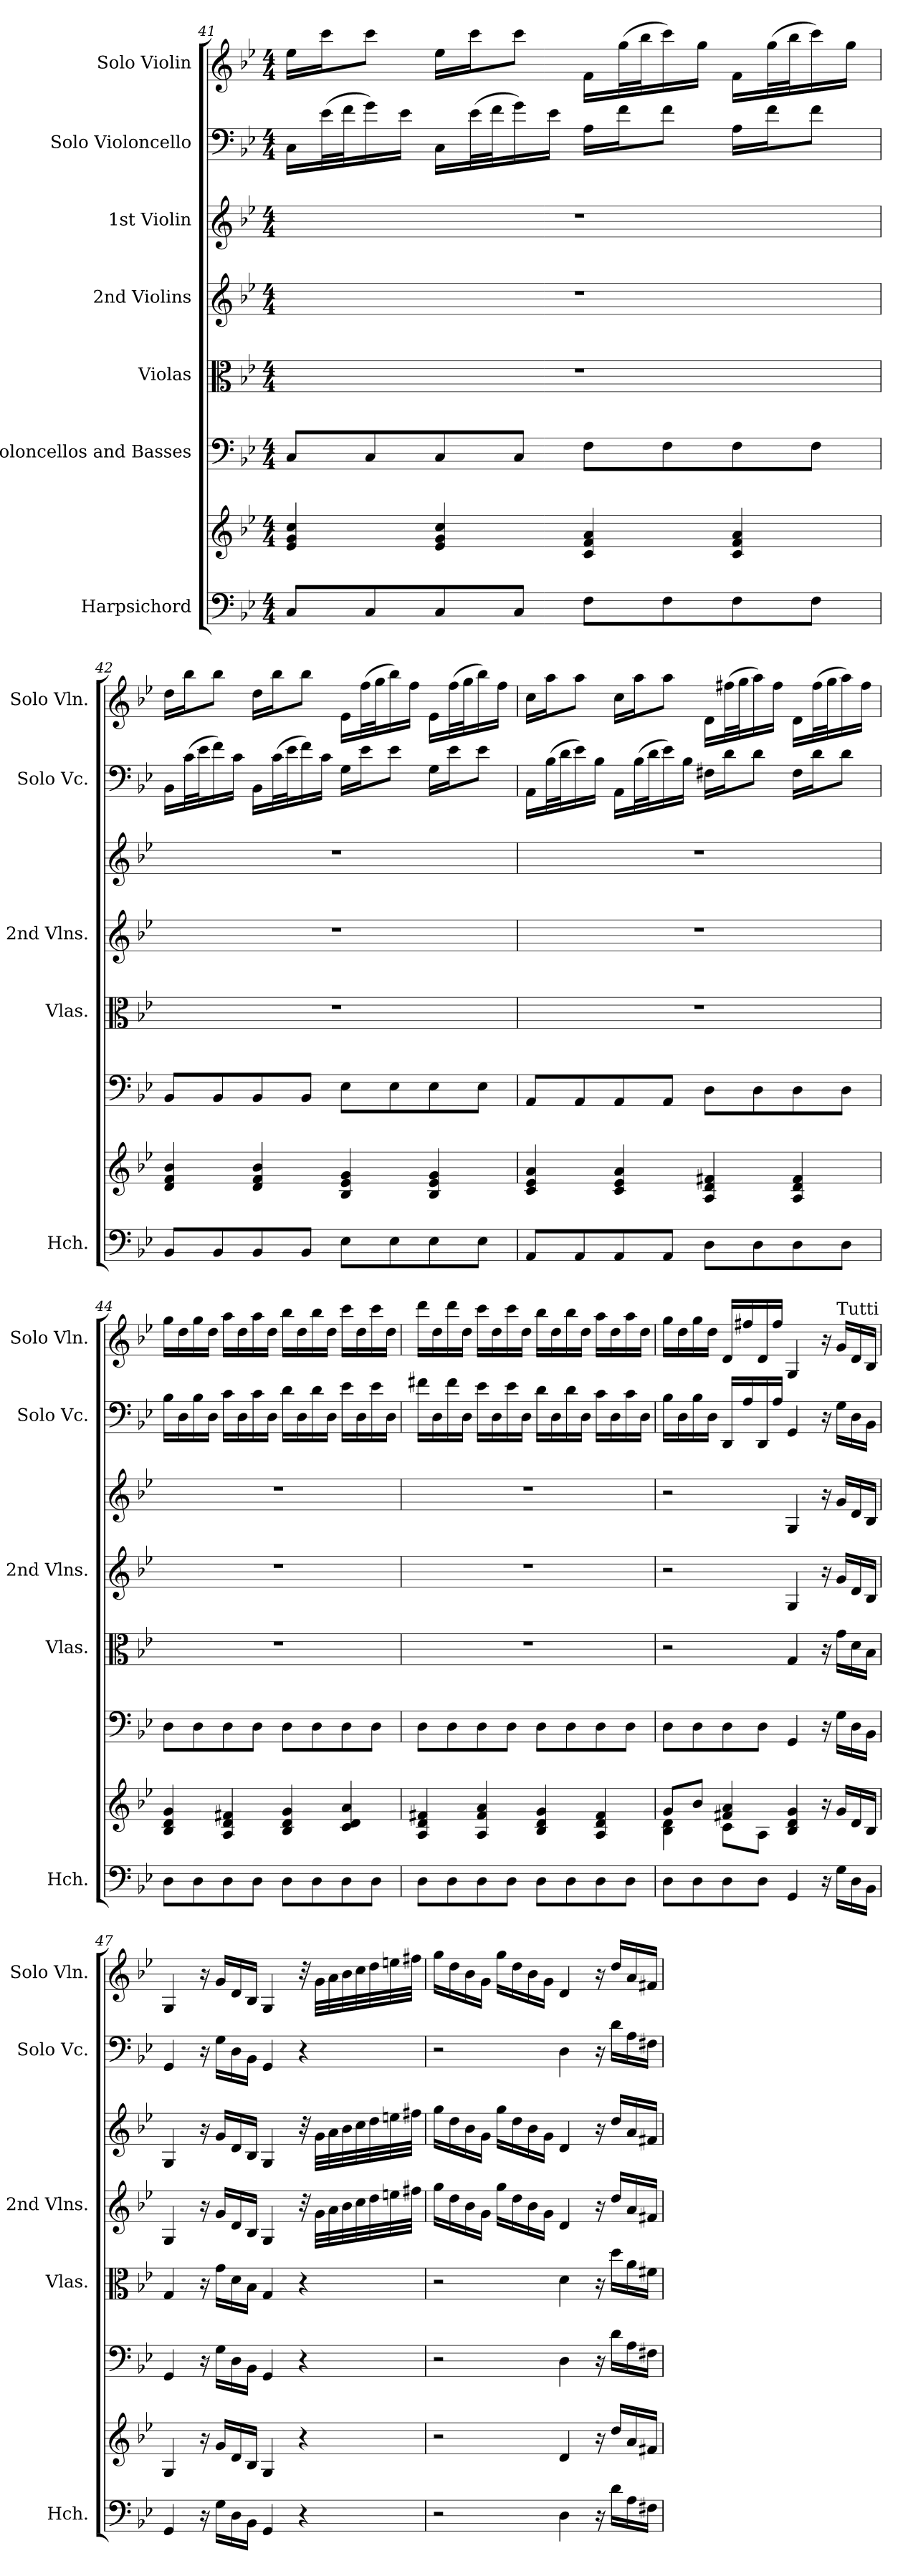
**kern	**kern	**kern	**kern	**kern	**kern	**kern	**kern
*part7	*part7	*part6	*part5	*part4	*part3	*part2	*part1
*staff8	*staff7	*staff6	*staff5	*staff4	*staff3	*staff2	*staff1
*I"Harpsichord	*	*I"Violoncellos and Basses	*I"Violas	*I"2nd Violins	*I"1st Violin	*I"Solo Violoncello	*I"Solo Violin
*I'Hch.	*	*	*I'Vlas.	*I'2nd Vlns.	*	*I'Solo Vc.	*I'Solo Vln.
*clefF4	*clefG2	*clefF4	*clefC3	*clefG2	*clefG2	*clefF4	*clefG2
*k[b-e-]	*k[b-e-]	*k[b-e-]	*k[b-e-]	*k[b-e-]	*k[b-e-]	*k[b-e-]	*k[b-e-]
*M4/4	*M4/4	*M4/4	*M4/4	*M4/4	*M4/4	*M4/4	*M4/4
=41	=41	=41	=41	=41	=41	=41	=41
8C/L	4e-/ 4g/ 4cc/	8C/L	1r	1r	1r	16C\LL	16ee-\LL
.	.	.	.	.	.	(>32e-\L	16ccc\J
.	.	.	.	.	.	32f\J	.
8C/	.	8C/	.	.	.	16g\)	8ccc\J
.	.	.	.	.	.	16e-\JJ	.
8C/	4e-/ 4g/ 4cc/	8C/	.	.	.	16C\LL	16ee-\LL
.	.	.	.	.	.	(>32e-\L	16ccc\J
.	.	.	.	.	.	32f\J	.
8C/J	.	8C/J	.	.	.	16g\)	8ccc\J
.	.	.	.	.	.	16e-\JJ	.
8F\L	4c/ 4f/ 4a/	8F\L	.	.	.	16A\LL	16f\LL
.	.	.	.	.	.	16f\J	(>32gg\L
.	.	.	.	.	.	.	32bb-\J
8F\	.	8F\	.	.	.	8f\J	16ccc\)
.	.	.	.	.	.	.	16gg\JJ
8F\	4c/ 4f/ 4a/	8F\	.	.	.	16A\LL	16f\LL
.	.	.	.	.	.	16f\J	(>32gg\L
.	.	.	.	.	.	.	32bb-\J
8F\J	.	8F\J	.	.	.	8f\J	16ccc\)
.	.	.	.	.	.	.	16gg\JJ
!!LO:PB:g=z
=42	=42	=42	=42	=42	=42	=42	=42
8BB-/L	4d/ 4f/ 4b-/	8BB-/L	1r	1r	1r	16BB-\LL	16dd\LL
.	.	.	.	.	.	(>32c\L	16bb-\J
.	.	.	.	.	.	32e-\J	.
8BB-/	.	8BB-/	.	.	.	16f\)	8bb-\J
.	.	.	.	.	.	16c\JJ	.
8BB-/	4d/ 4f/ 4b-/	8BB-/	.	.	.	16BB-\LL	16dd\LL
.	.	.	.	.	.	(>32c\L	16bb-\J
.	.	.	.	.	.	32e-\J	.
8BB-/J	.	8BB-/J	.	.	.	16f\)	8bb-\J
.	.	.	.	.	.	16c\JJ	.
8E-\L	4B-/ 4e-/ 4g/	8E-\L	.	.	.	16G\LL	16e-\LL
.	.	.	.	.	.	16e-\J	(>32ff\L
.	.	.	.	.	.	.	32gg\J
8E-\	.	8E-\	.	.	.	8e-\J	16bb-\)
.	.	.	.	.	.	.	16ff\JJ
8E-\	4B-/ 4e-/ 4g/	8E-\	.	.	.	16G\LL	16e-\LL
.	.	.	.	.	.	16e-\J	(>32ff\L
.	.	.	.	.	.	.	32gg\J
8E-\J	.	8E-\J	.	.	.	8e-\J	16bb-\)
.	.	.	.	.	.	.	16ff\JJ
=43	=43	=43	=43	=43	=43	=43	=43
8AA/L	4c/ 4e-/ 4a/	8AA/L	1r	1r	1r	16AA\LL	16cc\LL
.	.	.	.	.	.	(>32B-\L	16aa\J
.	.	.	.	.	.	32d\J	.
8AA/	.	8AA/	.	.	.	16e-\)	8aa\J
.	.	.	.	.	.	16B-\JJ	.
8AA/	4c/ 4e-/ 4a/	8AA/	.	.	.	16AA\LL	16cc\LL
.	.	.	.	.	.	(>32B-\L	16aa\J
.	.	.	.	.	.	32d\J	.
8AA/J	.	8AA/J	.	.	.	16e-\)	8aa\J
.	.	.	.	.	.	16B-\JJ	.
8D\L	4A/ 4d/ 4f#X/	8D\L	.	.	.	16F#X\LL	16d\LL
.	.	.	.	.	.	16d\J	(>32ff#X\L
.	.	.	.	.	.	.	32gg\J
8D\	.	8D\	.	.	.	8d\J	16aa\)
.	.	.	.	.	.	.	16ff#\JJ
8D\	4A/ 4d/ 4f#/	8D\	.	.	.	16F#\LL	16d\LL
.	.	.	.	.	.	16d\J	(>32ff#\L
.	.	.	.	.	.	.	32gg\J
8D\J	.	8D\J	.	.	.	8d\J	16aa\)
.	.	.	.	.	.	.	16ff#\JJ
!!LO:LB:g=z
=44	=44	=44	=44	=44	=44	=44	=44
8D\L	4B-/ 4d/ 4g/	8D\L	1r	1r	1r	16B-\LL	16gg\LL
.	.	.	.	.	.	16D\	16dd\
8D\	.	8D\	.	.	.	16B-\	16gg\
.	.	.	.	.	.	16D\JJ	16dd\JJ
8D\	4A/ 4d/ 4f#X/	8D\	.	.	.	16c\LL	16aa\LL
.	.	.	.	.	.	16D\	16dd\
8D\J	.	8D\J	.	.	.	16c\	16aa\
.	.	.	.	.	.	16D\JJ	16dd\JJ
8D\L	4B-/ 4d/ 4g/	8D\L	.	.	.	16d\LL	16bb-\LL
.	.	.	.	.	.	16D\	16dd\
8D\	.	8D\	.	.	.	16d\	16bb-\
.	.	.	.	.	.	16D\JJ	16dd\JJ
8D\	4c/ 4d/ 4a/	8D\	.	.	.	16e-\LL	16ccc\LL
.	.	.	.	.	.	16D\	16dd\
8D\J	.	8D\J	.	.	.	16e-\	16ccc\
.	.	.	.	.	.	16D\JJ	16dd\JJ
=45	=45	=45	=45	=45	=45	=45	=45
8D\L	4A/ 4d/ 4f#X/	8D\L	1r	1r	1r	16f#X\LL	16ddd\LL
.	.	.	.	.	.	16D\	16dd\
8D\	.	8D\	.	.	.	16f#\	16ddd\
.	.	.	.	.	.	16D\JJ	16dd\JJ
8D\	4A/ 4f#/ 4a/	8D\	.	.	.	16e-\LL	16ccc\LL
.	.	.	.	.	.	16D\	16dd\
8D\J	.	8D\J	.	.	.	16e-\	16ccc\
.	.	.	.	.	.	16D\JJ	16dd\JJ
8D\L	4B-/ 4d/ 4g/	8D\L	.	.	.	16d\LL	16bb-\LL
.	.	.	.	.	.	16D\	16dd\
8D\	.	8D\	.	.	.	16d\	16bb-\
.	.	.	.	.	.	16D\JJ	16dd\JJ
8D\	4A/ 4d/ 4f#/	8D\	.	.	.	16c\LL	16aa\LL
.	.	.	.	.	.	16D\	16dd\
8D\J	.	8D\J	.	.	.	16c\	16aa\
.	.	.	.	.	.	16D\JJ	16dd\JJ
=46	=46	=46	=46	=46	=46	=46	=46
*	*^	*	*	*	*	*	*
8D\L	8g/L	4B-\ 4d\	8D\L	2r	2r	2r	16B-\LL	16gg\LL
.	.	.	.	.	.	.	16D\	16dd\
8D\	8b-/J	.	8D\	.	.	.	16B-\	16gg\
.	.	.	.	.	.	.	16D\JJ	16dd\JJ
8D\	4f#X/ 4a/	8c\L	8D\	.	.	.	16DD/LL	16d/LL
.	.	.	.	.	.	.	16A/	16ff#X/
8D\J	.	8A\J	8D\J	.	.	.	16DD/	16d/
.	.	.	.	.	.	.	16A/JJ	16ff#/JJ
4GG/	4B-/ 4d/ 4g/	2ryy	4GG/	4G/	4G/	4G/	4GG/	4G/
16r	16r	.	16r	16r	16r	16r	16r	16r
!	!	!	!	!	!	!	!	!LO:TX:t=Tutti
16G\LL	16g/LL	.	16G\LL	16g\LL	16g/LL	16g/LL	16G\LL	16g/LL
16D\	16d/	.	16D\	16d\	16d/	16d/	16D\	16d/
16BB-\JJ	16B-/JJ	.	16BB-\JJ	16B-\JJ	16B-/JJ	16B-/JJ	16BB-\JJ	16B-/JJ
*	*v	*v	*	*	*	*	*	*
!!LO:PB:g=z
=47	=47	=47	=47	=47	=47	=47	=47
4GG/	4G/	4GG/	4G/	4G/	4G/	4GG/	4G/
16r	16r	16r	16r	16r	16r	16r	16r
16G\LL	16g/LL	16G\LL	16g\LL	16g/LL	16g/LL	16G\LL	16g/LL
16D\	16d/	16D\	16d\	16d/	16d/	16D\	16d/
16BB-\JJ	16B-/JJ	16BB-\JJ	16B-\JJ	16B-/JJ	16B-/JJ	16BB-\JJ	16B-/JJ
4GG/	4G/	4GG/	4G/	4G/	4G/	4GG/	4G/
4r	4r	4r	4r	32r	32r	4r	32r
.	.	.	.	32g\LLL	32g\LLL	.	32g\LLL
.	.	.	.	32a\	32a\	.	32a\
.	.	.	.	32b-\	32b-\	.	32b-\
.	.	.	.	32cc\	32cc\	.	32cc\
.	.	.	.	32dd\	32dd\	.	32dd\
.	.	.	.	32een\	32een\	.	32een\
.	.	.	.	32ff#X\JJJ	32ff#X\JJJ	.	32ff#X\JJJ
=48	=48	=48	=48	=48	=48	=48	=48
2r	2r	2r	2r	16gg\LL	16gg\LL	2r	16gg\LL
.	.	.	.	16dd\	16dd\	.	16dd\
.	.	.	.	16b-\	16b-\	.	16b-\
.	.	.	.	16g\JJ	16g\JJ	.	16g\JJ
.	.	.	.	16gg\LL	16gg\LL	.	16gg\LL
.	.	.	.	16dd\	16dd\	.	16dd\
.	.	.	.	16b-\	16b-\	.	16b-\
.	.	.	.	16g\JJ	16g\JJ	.	16g\JJ
4D\	4d/	4D\	4d\	4d/	4d/	4D\	4d/
16r	16r	16r	16r	16r	16r	16r	16r
16d\LL	16dd/LL	16d\LL	16dd\LL	16dd/LL	16dd/LL	16d\LL	16dd/LL
16A\	16a/	16A\	16a\	16a/	16a/	16A\	16a/
16F#X\JJ	16f#X/JJ	16F#X\JJ	16f#X\JJ	16f#X/JJ	16f#X/JJ	16F#X\JJ	16f#X/JJ
=	=	=	=	=	=	=	=
*-	*-	*-	*-	*-	*-	*-	*-
